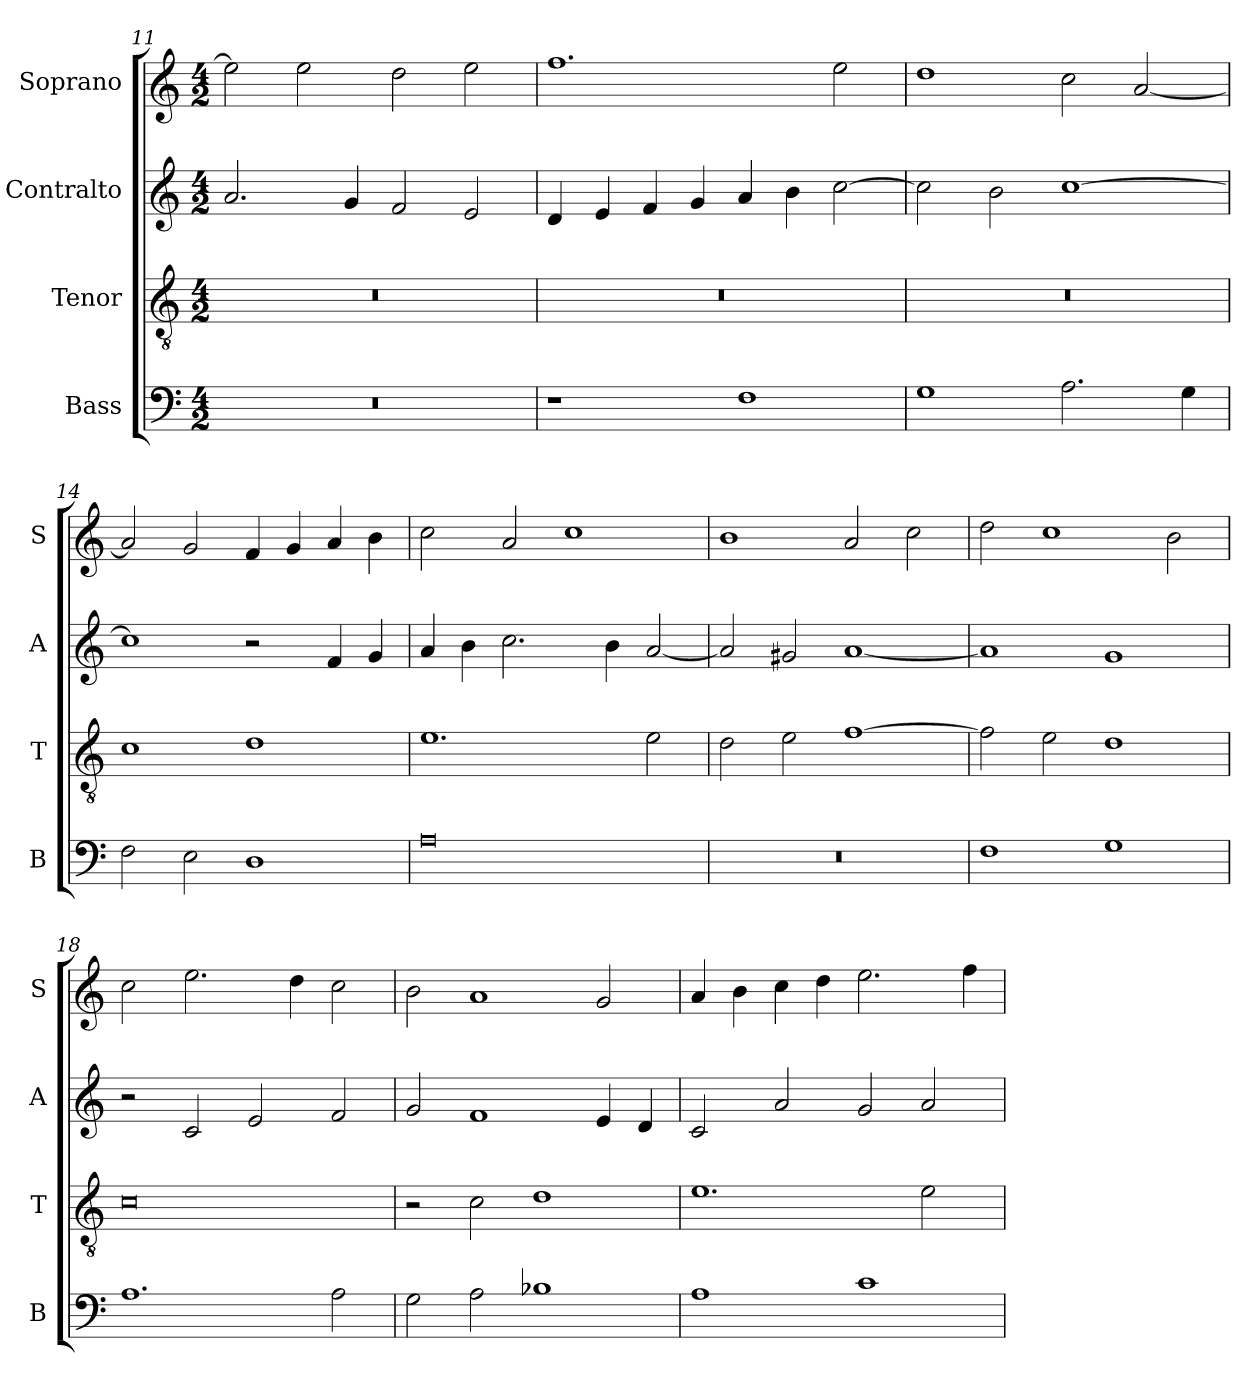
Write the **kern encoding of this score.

**kern	**kern	**kern	**kern
*part4	*part3	*part2	*part1
*staff4	*staff3	*staff2	*staff1
*I"Bass	*I"Tenor	*I"Contralto	*I"Soprano
*I'B	*I'T	*I'A	*I'S
*clefF4	*clefGv2	*clefG2	*clefG2
*k[]	*k[]	*k[]	*k[]
*C:ion	*C:ion	*C:ion	*C:ion
*M4/2	*M4/2	*M4/2	*M4/2
=11	=11	=11	=11
0r	0r	2.a	2ee]
.	.	.	2ee
.	.	4g	.
.	.	2f	2dd
.	.	2e	2ee
=12	=12	=12	=12
1r	0r	4d	1.ff
.	.	4e	.
.	.	4f	.
.	.	4g	.
1F	.	4a	.
.	.	4b	.
.	.	[2cc	2ee
=13	=13	=13	=13
1G	0r	2cc]	1dd
.	.	2b	.
2.A	.	[1cc	2cc
.	.	.	[2a
4G	.	.	.
=14	=14	=14	=14
2F	1c	1cc]	2a]
2E	.	.	2g
1D	1d	2r	4f
.	.	.	4g
.	.	4f	4a
.	.	4g	4b
=15	=15	=15	=15
0A	1.e	4a	2cc
.	.	4b	.
.	.	2.cc	2a
.	.	.	1cc
.	.	4b	.
.	2e	[2a	.
=16	=16	=16	=16
0r	2d	2a]	1b
.	2e	2g#X	.
.	[1f	[1a	2a
.	.	.	2cc
=17	=17	=17	=17
1F	2f]	1a]	2dd
.	2e	.	1cc
1G	1d	1g	.
.	.	.	2b
=18	=18	=18	=18
1.A	0c	2r	2cc
.	.	2c	2.ee
.	.	2e	.
.	.	.	4dd
2A	.	2f	2cc
=19	=19	=19	=19
2G	2r	2g	2b
2A	2c	1f	1a
1B-X	1d	.	.
.	.	4e	2g
.	.	4d	.
=20	=20	=20	=20
1A	1.e	2c	4a
.	.	.	4b
.	.	2a	4cc
.	.	.	4dd
1c	.	2g	2.ee
.	2e	2a	.
.	.	.	4ff
=	=	=	=
*-	*-	*-	*-
